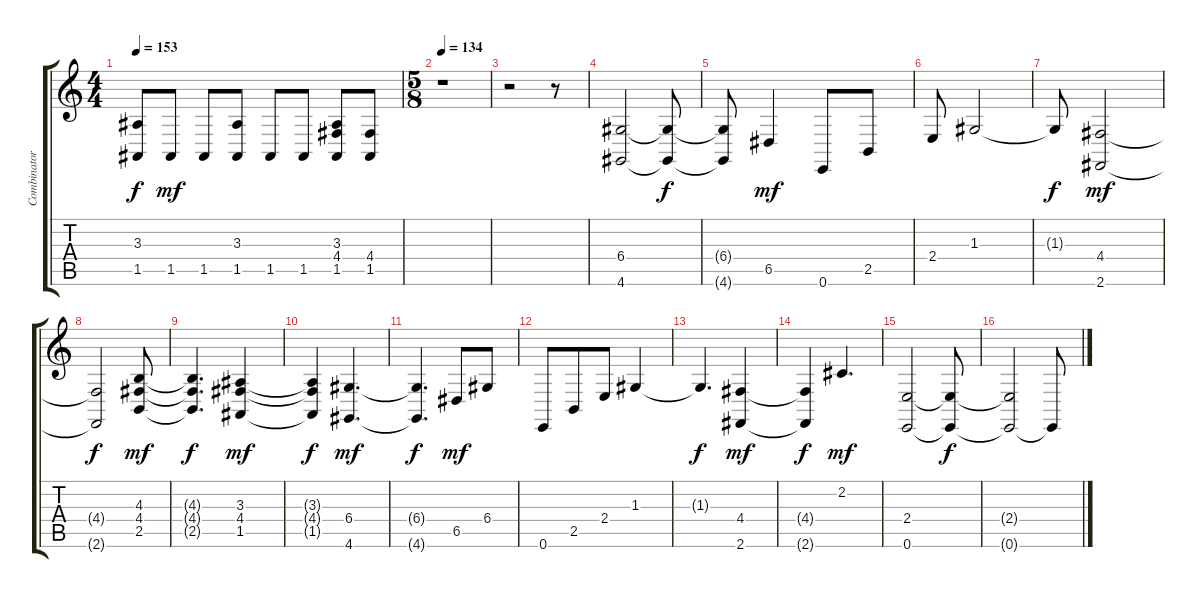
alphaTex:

\track ("Combinator 2" "Combinator") {instrument acousticgrandpiano}
\staff {score tabs}
\tuning (E4 B3 G3 D3 A2 E2) {hide}
\ts (4 4)
\tempo 153
\clef g2
\ks c
(3.3{t} 1.5{t}).8{dy f} 1.5.8{dy mf} 1.5.8 (3.3 1.5).8 1.5.8 1.5.8 (3.3 4.4 1.5).8 (4.4 1.5).8 |
\ts (5 8)
\tempo 134
r.1 |
r.2 r.8 |
(6.4 4.6).2 (6.4{t} 4.6{t}).8{dy f} |
(6.4{t} 4.6{t}).8 6.5.4{dy mf} 0.6.8 2.5.8 |
2.4.8 1.3.2 |
1.3{t}.8{dy f} (4.4 2.6).2{dy mf} |
(4.4{t} 2.6{t}).2{dy f} (4.3 4.4 2.5).8{dy mf} |
(4.3{t} 4.4{t} 2.5{t}).4{d dy f} (3.3 4.4 1.5).4{dy mf} |
(3.3{t} 4.4{t} 1.5{t}).4{dy f} (6.4 4.6).4{d dy mf} |
(6.4{t} 4.6{t}).4{d dy f} 6.5.8{dy mf} 6.4.8 |
0.6.8 2.5.8 2.4.8 1.3.4 |
1.3{t}.4{d dy f} (4.4 2.6).4{dy mf} |
(4.4{t} 2.6{t}).4{dy f} 2.2.4{d dy mf} |
(2.4 0.6).2 (2.4{t} 0.6{t}).8{dy f} |
(2.4{t} 0.6{t}).2 0.6{t}.8
